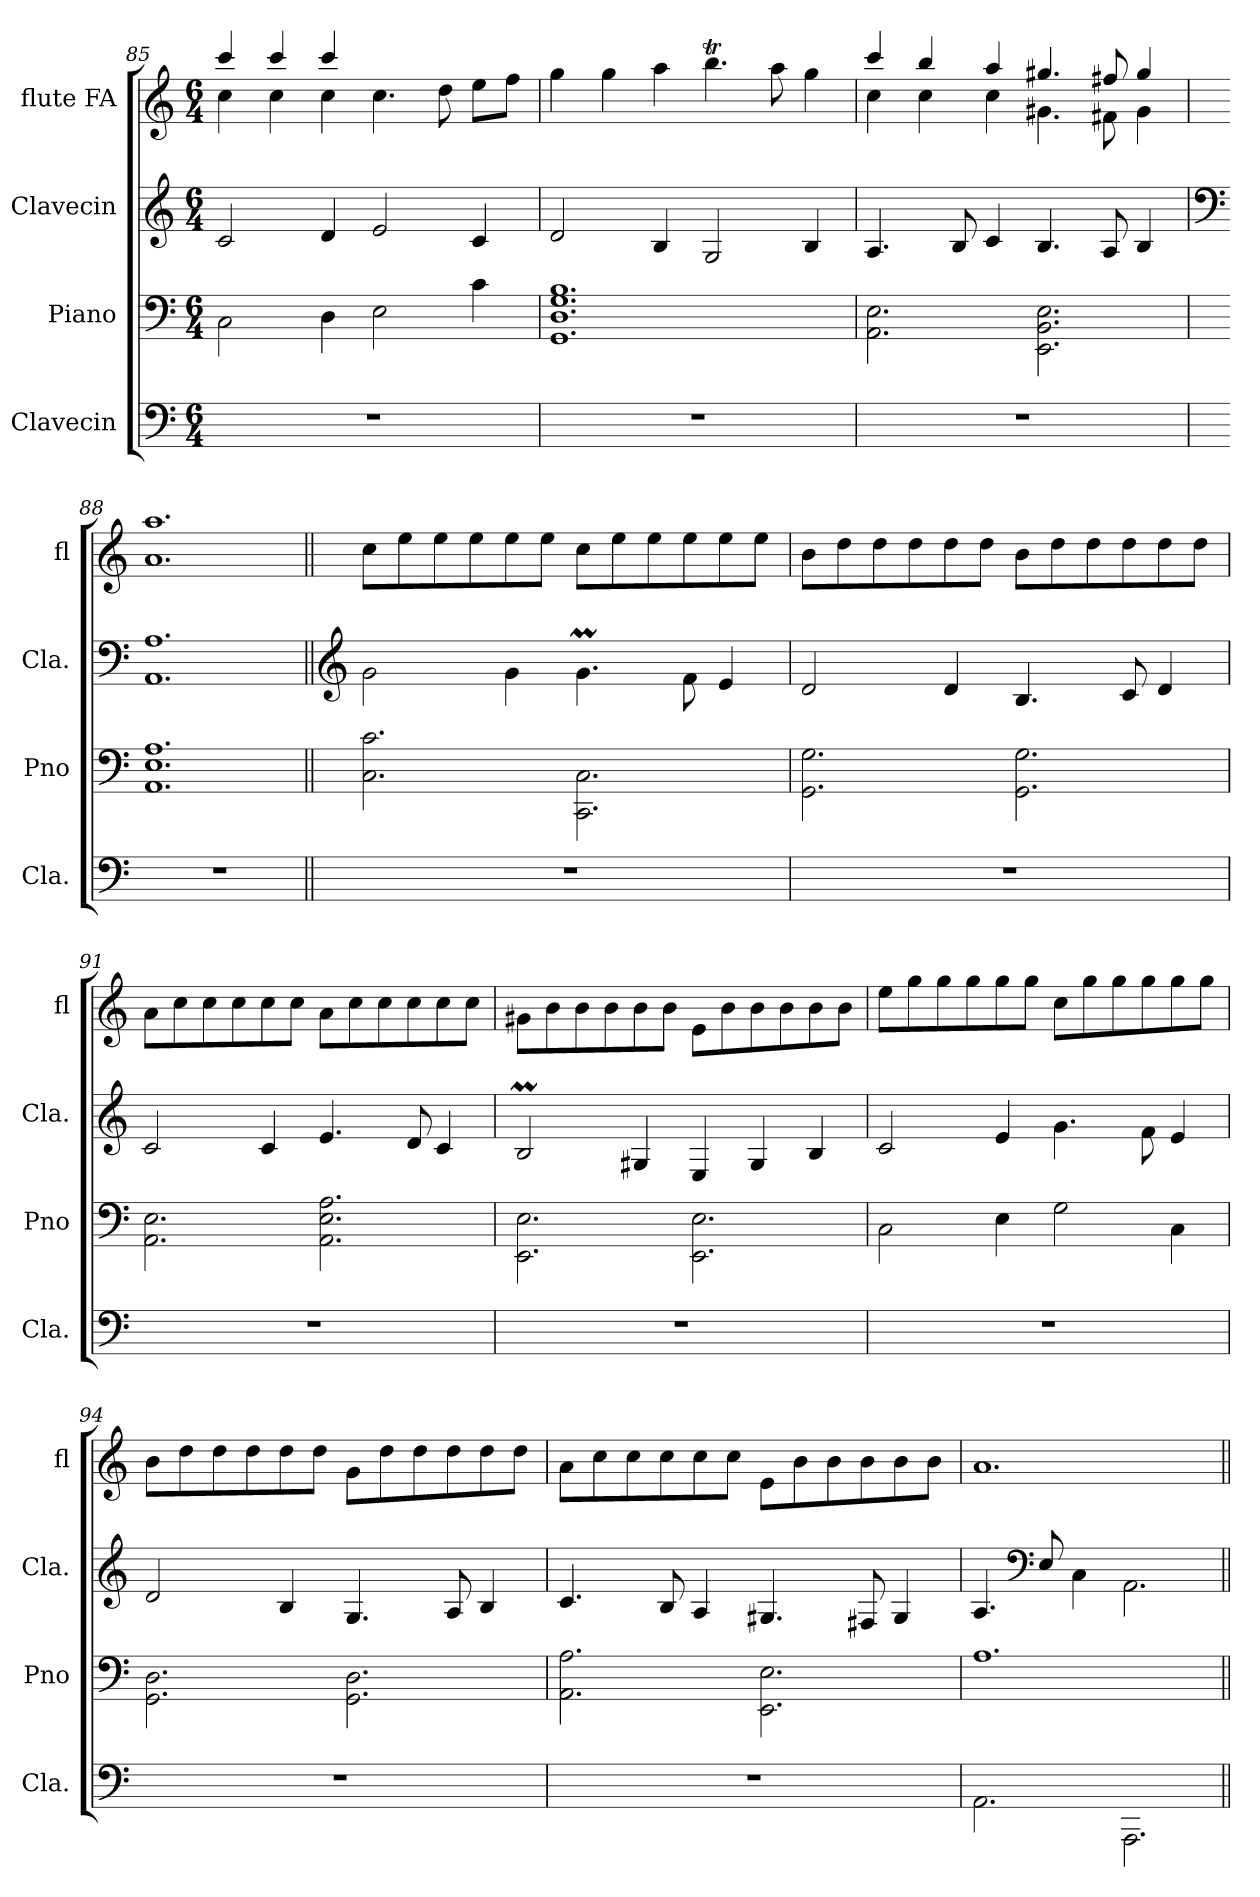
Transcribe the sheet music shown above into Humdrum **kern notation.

**kern	**kern	**kern	**kern
*part4	*part3	*part2	*part1
*staff4	*staff3	*staff2	*staff1
*I"Clavecin	*I"Piano	*I"Clavecin	*I"flute FA
*I'Cla.	*I'Pno	*I'Cla.	*I'fl
*clefF4	*clefF4	*clefG2	*clefG2
*k[]	*k[]	*k[]	*k[]
*M6/4	*M6/4	*M6/4	*M6/4
=85	=85	=85	=85
*	*	*	*^
1.r	2C\	2c/	4ccc/	4cc\
.	.	.	4ccc/	4cc\
.	4D\	4d/	4ccc/	4cc\
.	2E\	2e/	4.cc\	2.ryy
.	.	.	8dd\	.
.	4c\	4c/	8ee\L	.
.	.	.	8ff\J	.
*	*	*	*v	*v
=86	=86	=86	=86
1.r	1.GG 1.D 1.G 1.B	2d/	4gg\
.	.	.	4gg\
.	.	4B/	4aa\
.	.	2G/	4.bbt\
.	.	.	8aa\
.	.	4B/	4gg\
!!LO:LB:g=z
=87	=87	=87	=87
*	*	*	*^
1.r	2.AA\ 2.E\	4.A/	4ccc/	4cc\
.	.	.	4bb/	4cc\
.	.	8B/	.	.
.	.	4c/	4aa/	4cc\
.	2.EE\ 2.BB\ 2.E\	4.B/	4.gg#X/	4.g#X\
.	.	8A/	8ff#X/	8f#X\
.	.	4B/	4gg#/	4g#\
*	*	*	*v	*v
=88	=88	=88	=88
*	*	*clefF4	*
1.r	1.AA 1.E 1.A	1.AA 1.A	1.a 1.aa
=89||	=89||	=89||	=89||
*	*	*clefG2	*
1.r	2.C\ 2.c\	2g\	8cc\L
.	.	.	8ee\
.	.	.	8ee\
.	.	.	8ee\
.	.	4g\	8ee\
.	.	.	8ee\J
.	2.CC\ 2.C\	4.gM\	8cc\L
.	.	.	8ee\
.	.	.	8ee\
.	.	8f\	8ee\
.	.	4e/	8ee\
.	.	.	8ee\J
=90	=90	=90	=90
1.r	2.GG\ 2.G\	2d/	8b\L
.	.	.	8dd\
.	.	.	8dd\
.	.	.	8dd\
.	.	4d/	8dd\
.	.	.	8dd\J
.	2.GG\ 2.G\	4.B/	8b\L
.	.	.	8dd\
.	.	.	8dd\
.	.	8c/	8dd\
.	.	4d/	8dd\
.	.	.	8dd\J
!!LO:PB:g=z
=91	=91	=91	=91
1.r	2.AA\ 2.E\	2c/	8a\L
.	.	.	8cc\
.	.	.	8cc\
.	.	.	8cc\
.	.	4c/	8cc\
.	.	.	8cc\J
.	2.AA\ 2.E\ 2.A\	4.e/	8a\L
.	.	.	8cc\
.	.	.	8cc\
.	.	8d/	8cc\
.	.	4c/	8cc\
.	.	.	8cc\J
=92	=92	=92	=92
1.r	2.EE\ 2.E\	2Bm/	8g#X\L
.	.	.	8b\
.	.	.	8b\
.	.	.	8b\
.	.	4G#X/	8b\
.	.	.	8b\J
.	2.EE\ 2.E\	4E/	8e\L
.	.	.	8b\
.	.	4G#/	8b\
.	.	.	8b\
.	.	4B/	8b\
.	.	.	8b\J
=93	=93	=93	=93
1.r	2C\	2c/	8ee\L
.	.	.	8gg\
.	.	.	8gg\
.	.	.	8gg\
.	4E\	4e/	8gg\
.	.	.	8gg\J
.	2G\	4.g\	8cc\L
.	.	.	8gg\
.	.	.	8gg\
.	.	8f\	8gg\
.	4C\	4e/	8gg\
.	.	.	8gg\J
!!LO:LB:g=z
=94	=94	=94	=94
1.r	2.GG\ 2.D\	2d/	8b\L
.	.	.	8dd\
.	.	.	8dd\
.	.	.	8dd\
.	.	4B/	8dd\
.	.	.	8dd\J
.	2.GG\ 2.D\	4.G/	8g\L
.	.	.	8dd\
.	.	.	8dd\
.	.	8A/	8dd\
.	.	4B/	8dd\
.	.	.	8dd\J
=95	=95	=95	=95
1.r	2.AA\ 2.A\	4.c/	8a\L
.	.	.	8cc\
.	.	.	8cc\
.	.	8B/	8cc\
.	.	4A/	8cc\
.	.	.	8cc\J
.	2.EE\ 2.E\	4.G#X/	8e\L
.	.	.	8b\
.	.	.	8b\
.	.	8F#X/	8b\
.	.	4G#/	8b\
.	.	.	8b\J
=96	=96	=96	=96
2.AA\	1.A	4.A/	1.a
*	*	*clefF4	*
.	.	8E/	.
.	.	4C\	.
2.AAA\	.	2.AA\	.
=||	=||	=||	=||
*-	*-	*-	*-
